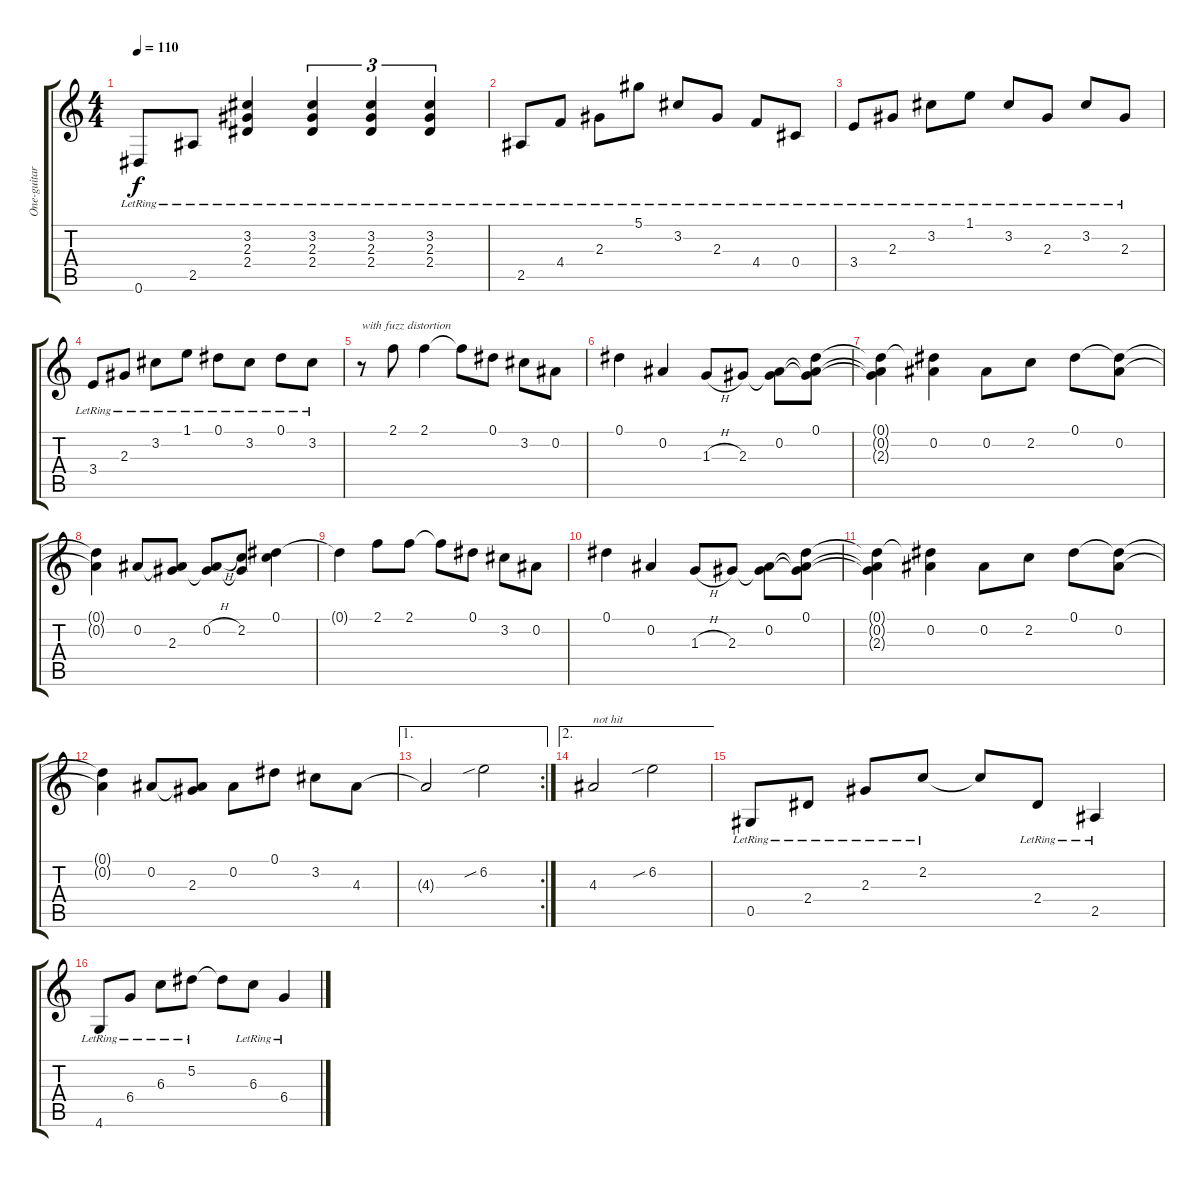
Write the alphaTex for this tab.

\track ("One-guitar arrangement" "One-guitar") {instrument electricguitarclean}
\staff {score tabs}
\tuning (Eb4 Bb3 Gb3 Db3 Ab2 Eb2) {hide}
\ts (4 4)
\tempo 110
\clef g2
\ks c
0.6{lr}.8{dy f} 2.5{lr}.8 (3.2{lr} 2.3{lr} 2.4{lr}).4 (3.2{lr} 2.3{lr} 2.4{lr}).4{tu (3 2)} (3.2{lr} 2.3{lr} 2.4{lr}).4{tu (3 2)} (3.2{lr} 2.3{lr} 2.4{lr}).4{tu (3 2)} |
2.5{lr}.8 4.4{lr}.8 2.3{lr}.8 5.1{lr}.8 3.2{lr}.8 2.3{lr}.8 4.4{lr}.8 0.4{lr}.8 |
3.4{lr}.8 2.3{lr}.8 3.2{lr}.8 1.1{lr}.8 3.2{lr}.8 2.3{lr}.8 3.2{lr}.8 2.3{lr}.8 |
3.4{lr}.8 2.3{lr}.8 3.2{lr}.8 1.1{lr}.8 0.1{lr}.8 3.2{lr}.8 0.1{lr}.8 3.2{lr}.8 |
r.8{txt "with fuzz distortion"} 2.1.8{instrument overdrivenguitar} 2.1.4 2.1{t}.8 0.1.8 3.2.8 0.2.8 |
0.1.4 0.2.4 1.3{h}.8 2.3.8 (0.2 2.3{t}).8 (0.1 0.2{t} 2.3{t}).8 |
(0.1{t} 0.2{t} 2.3{t}).4 (0.1{t} 0.2).4{instrument overdrivenguitar} 0.2.8 2.2.8 0.1.8 (0.1{t} 0.2).8 |
(0.1{t} 0.2{t}).4 0.2.8 (0.2{t} 2.3).8 (0.2{h} 2.3{t}).8 (2.2 2.3{t}).8 (0.1 2.2{t}).4 |
0.1{t}.4 2.1.8{instrument overdrivenguitar} 2.1.8 2.1{t}.8 0.1.8 3.2.8 0.2.8 |
0.1.4 0.2.4 1.3{h}.8 2.3.8 (0.2 2.3{t}).8 (0.1 0.2{t} 2.3{t}).8 |
(0.1{t} 0.2{t} 2.3{t}).4 (0.1{t} 0.2).4{instrument overdrivenguitar} 0.2.8 2.2.8 0.1.8 (0.1{t} 0.2).8 |
(0.1{t} 0.2{t}).4 0.2.8 (0.2{t} 2.3).8 0.2.8 0.1.8 3.2.8 4.3.8 |
\ae 1
\rc 2
4.3{t}.2 6.2{sib}.2{instrument overdrivenguitar} |
\ae 2
4.3.2{txt "not hit" instrument overdrivenguitar} 6.2{sib}.2 |
0.5{lr}.8{instrument electricguitarclean} 2.4{lr}.8 2.3{lr}.8 2.2{lr}.8 2.2{t}.8 2.4{lr}.8 2.5{lr}.4 |
4.6{lr}.8 6.4{lr}.8 6.3{lr}.8 5.2{lr}.8 5.2{t}.8 6.3{lr}.8 6.4{lr}.4
